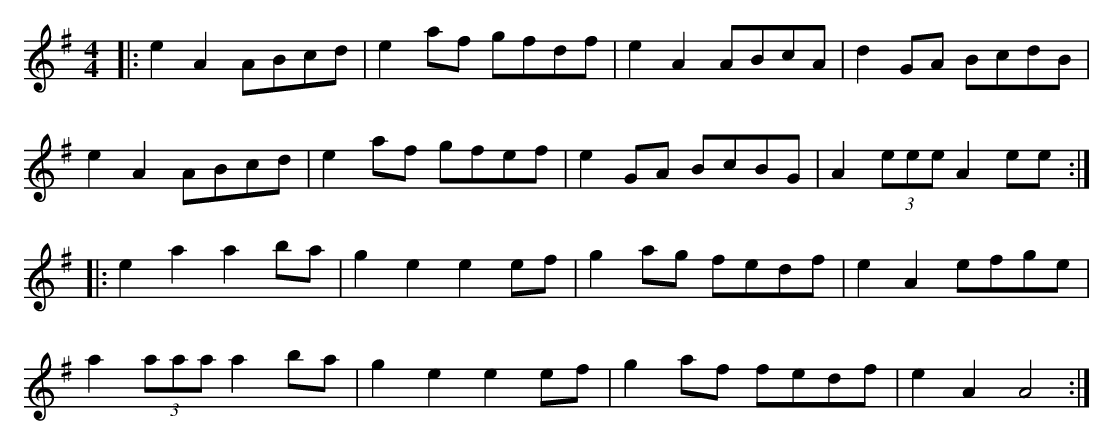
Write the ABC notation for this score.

X:1
M:4/4
K:Ador
|:e2A2 ABcd|e2 af gfdf|e2A2 ABcA|d2GA BcdB|
e2A2 ABcd|e2 af gfef|e2 GA BcBG|A2(3eee A2 ee:|
|:e2a2a2 ba|g2e2 e2 ef|g2 ag fedf|e2A2 efge|
a2 (3aaa a2 ba|g2e2 e2 ef|g2 af fedf|e2A2 A4:|
